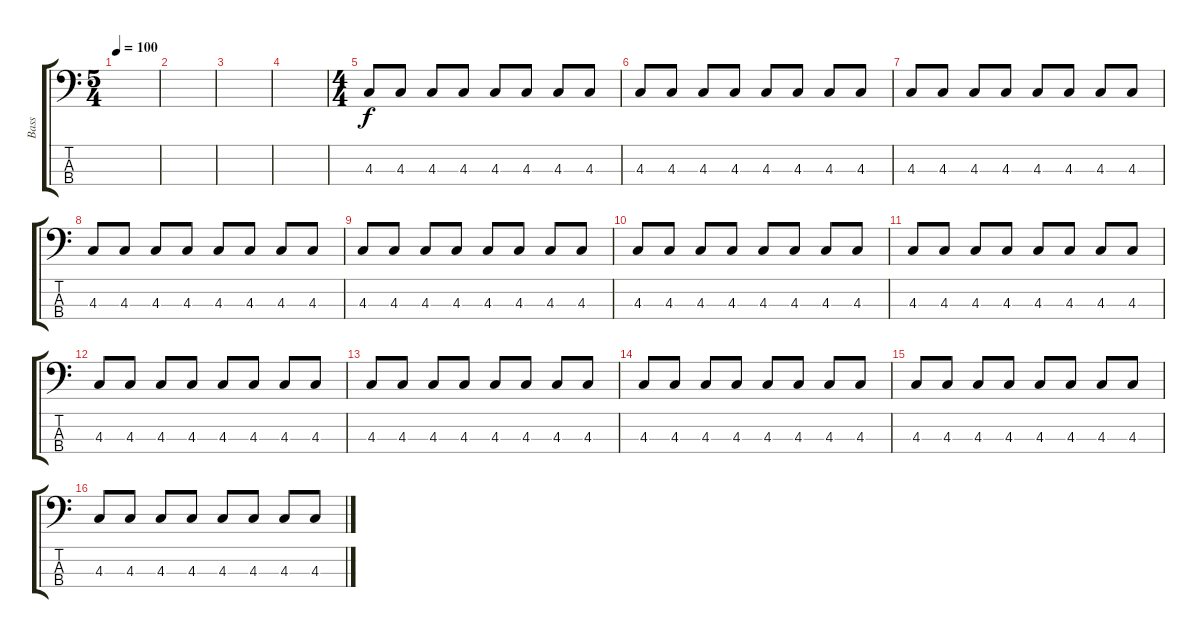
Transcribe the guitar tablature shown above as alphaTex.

\track ("Bass" "Bass") {instrument electricbasspick}
\staff {score tabs}
\tuning (Gb2 Db2 Ab1 Eb1) {hide}
\ts (5 4)
\tempo 100
\clef f4
\ks c
|
|
|
|
\ts (4 4)
4.3.8 4.3.8 4.3.8 4.3.8 4.3.8 4.3.8 4.3.8 4.3.8 |
4.3.8 4.3.8 4.3.8 4.3.8 4.3.8 4.3.8 4.3.8 4.3.8 |
4.3.8 4.3.8 4.3.8 4.3.8 4.3.8 4.3.8 4.3.8 4.3.8 |
4.3.8 4.3.8 4.3.8 4.3.8 4.3.8 4.3.8 4.3.8 4.3.8 |
4.3.8 4.3.8 4.3.8 4.3.8 4.3.8 4.3.8 4.3.8 4.3.8 |
4.3.8 4.3.8 4.3.8 4.3.8 4.3.8 4.3.8 4.3.8 4.3.8 |
4.3.8 4.3.8 4.3.8 4.3.8 4.3.8 4.3.8 4.3.8 4.3.8 |
4.3.8 4.3.8 4.3.8 4.3.8 4.3.8 4.3.8 4.3.8 4.3.8 |
4.3.8 4.3.8 4.3.8 4.3.8 4.3.8 4.3.8 4.3.8 4.3.8 |
4.3.8 4.3.8 4.3.8 4.3.8 4.3.8 4.3.8 4.3.8 4.3.8 |
4.3.8 4.3.8 4.3.8 4.3.8 4.3.8 4.3.8 4.3.8 4.3.8 |
4.3.8 4.3.8 4.3.8 4.3.8 4.3.8 4.3.8 4.3.8 4.3.8
